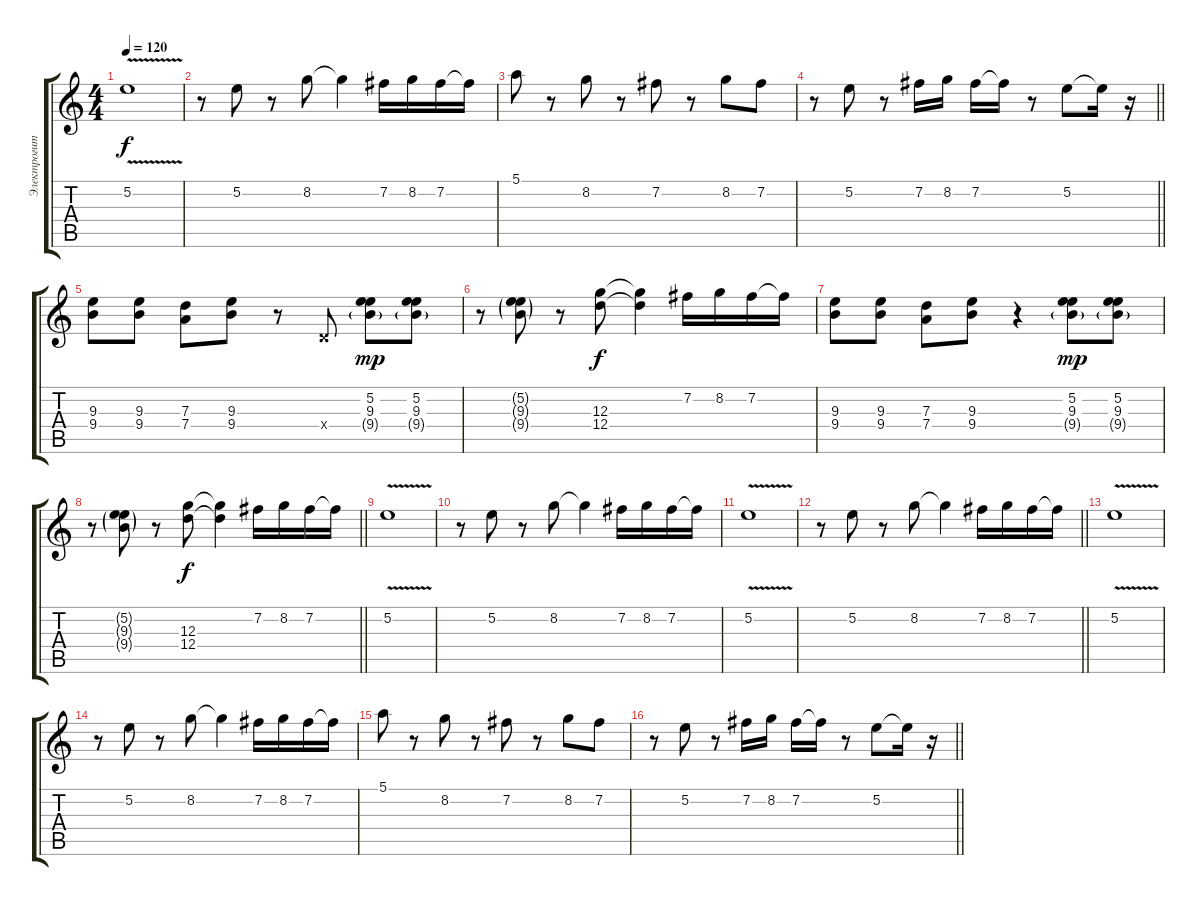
\track ("Электрогитара" "Электрогит") {instrument overdrivenguitar}
\staff {score tabs}
\tuning (E4 B3 G3 D3 A2 E2) {hide}
\ts (4 4)
\tempo 120
\clef g2
\ks c
5.2{v}.1{dy f} |
r.8 5.2.8 r.8 8.2.8 8.2{t}.4 7.2.16 8.2.16 7.2.16 7.2{t}.16 |
5.1.8 r.8 8.2.8 r.8 7.2.8 r.8 8.2.8 7.2.8 |
\barLineRight lightlight
r.8 5.2.8 r.8 7.2.16 8.2.16 7.2.16 7.2{t}.16 r.8 5.2.8 5.2{t}.16 r.16 |
(9.3 9.4).8 (9.3 9.4).8 (7.3 7.4).8 (9.3 9.4).8 r.8 0.4{x}.8 (5.2 9.3 9.4{g}).8{dy mp} (5.2 9.3 9.4{g}).8 |
r.8 (5.2{g} 9.3{g} 9.4{g}).8 r.8 (12.3 12.4).8{dy f} (12.3{t} 12.4{t}).4 7.2.16 8.2.16 7.2.16 7.2{t}.16 |
(9.3 9.4).8 (9.3 9.4).8 (7.3 7.4).8 (9.3 9.4).8 r.4 (5.2 9.3 9.4{g}).8{dy mp} (5.2 9.3 9.4{g}).8 |
\barLineRight lightlight
r.8 (5.2{g} 9.3{g} 9.4{g}).8 r.8 (12.3 12.4).8{dy f} (12.3{t} 12.4{t}).4 7.2.16 8.2.16 7.2.16 7.2{t}.16 |
5.2{v}.1 |
r.8 5.2.8 r.8 8.2.8 8.2{t}.4 7.2.16 8.2.16 7.2.16 7.2{t}.16 |
5.2{v}.1 |
\barLineRight lightlight
r.8 5.2.8 r.8 8.2.8 8.2{t}.4 7.2.16 8.2.16 7.2.16 7.2{t}.16 |
5.2{v}.1 |
r.8 5.2.8 r.8 8.2.8 8.2{t}.4 7.2.16 8.2.16 7.2.16 7.2{t}.16 |
5.1.8 r.8 8.2.8 r.8 7.2.8 r.8 8.2.8 7.2.8 |
\barLineRight lightlight
r.8 5.2.8 r.8 7.2.16 8.2.16 7.2.16 7.2{t}.16 r.8 5.2.8 5.2{t}.16 r.16
